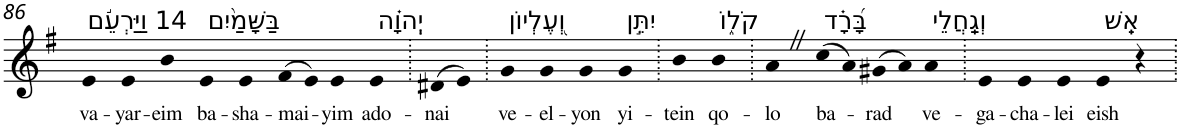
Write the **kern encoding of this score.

**kern	**text
*part1	*part1
*staff1	*staff1
*I"Piano	*
*I'Pno	*
!!LO:PB:g=z
*clefG2	*
*k[f#]	*
*G:	*
=86	=86
!LO:TX:a:t=14 וַיַּרְעֵ֬ם	!
!	!LO:LY:b
4e	va-
!	!LO:LY:b
4e	-yar-
!	!LO:LY:b
4b	-eim
!LO:TX:a:t=בַּשָּׁמַ֨יִם	!
!	!LO:LY:b
4e	ba-
!	!LO:LY:b
4e	-sha-
!	!LO:LY:b
(>8f#	-mai-
8e)	.
!	!LO:LY:b
4e	-yim
!LO:TX:a:t=יְֽהוָ֗ה	!
!	!LO:LY:b
4e	ado-
=87.	=87.
!	!LO:LY:b
(>8d#X	-nai
8e)	.
=88.	=88.
!LO:TX:a:t=וְ֭עֶלְיוֹן	!
!	!LO:LY:b
4g	ve-
!	!LO:LY:b
4g	-el-
!	!LO:LY:b
4g	-yon
!LO:TX:a:t=יִתֵּ֣ן	!
!	!LO:LY:b
4g	yi-
=89.	=89.
!	!LO:LY:b
4b	-tein
!LO:TX:a:t=קֹל֑וֹ	!
!	!LO:LY:b
4b	qo-
=90.	=90.
!	!LO:LY:b
4aZ	-lo
!LO:TX:a:t=בָּ֝רָ֗ד	!
!	!LO:LY:b
(>8cc	ba-
8a)	.
!	!LO:LY:b
(>8g#X	-rad
8a)	.
!LO:TX:a:t=וְגַֽחֲלֵי	!
!	!LO:LY:b
4a	ve-
=91.	=91.
!	!LO:LY:b
4e	-ga-
!	!LO:LY:b
4e	-cha-
!	!LO:LY:b
4e	-lei
!LO:TX:a:t=אֵֽשׁ	!
!	!LO:LY:b
4e	eish
4r	.
=.	=.
*-	*-
